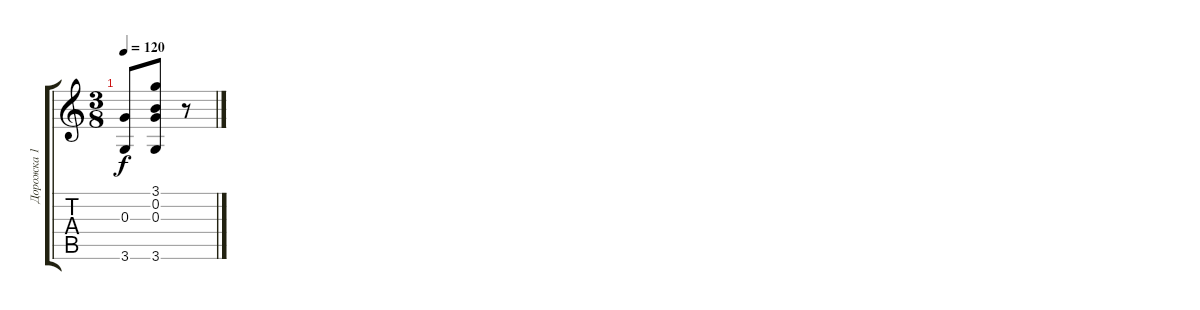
\track ("Дорожка 1" "Дорожка 1") {instrument acousticguitarnylon}
\staff {score tabs}
\tuning (E4 B3 G3 D3 A2 E2) {hide}
\ts (3 8)
\tempo 120
\clef g2
\ks c
(0.3 3.6).8{dy f} (3.1 0.2 0.3 3.6).8 r.8
